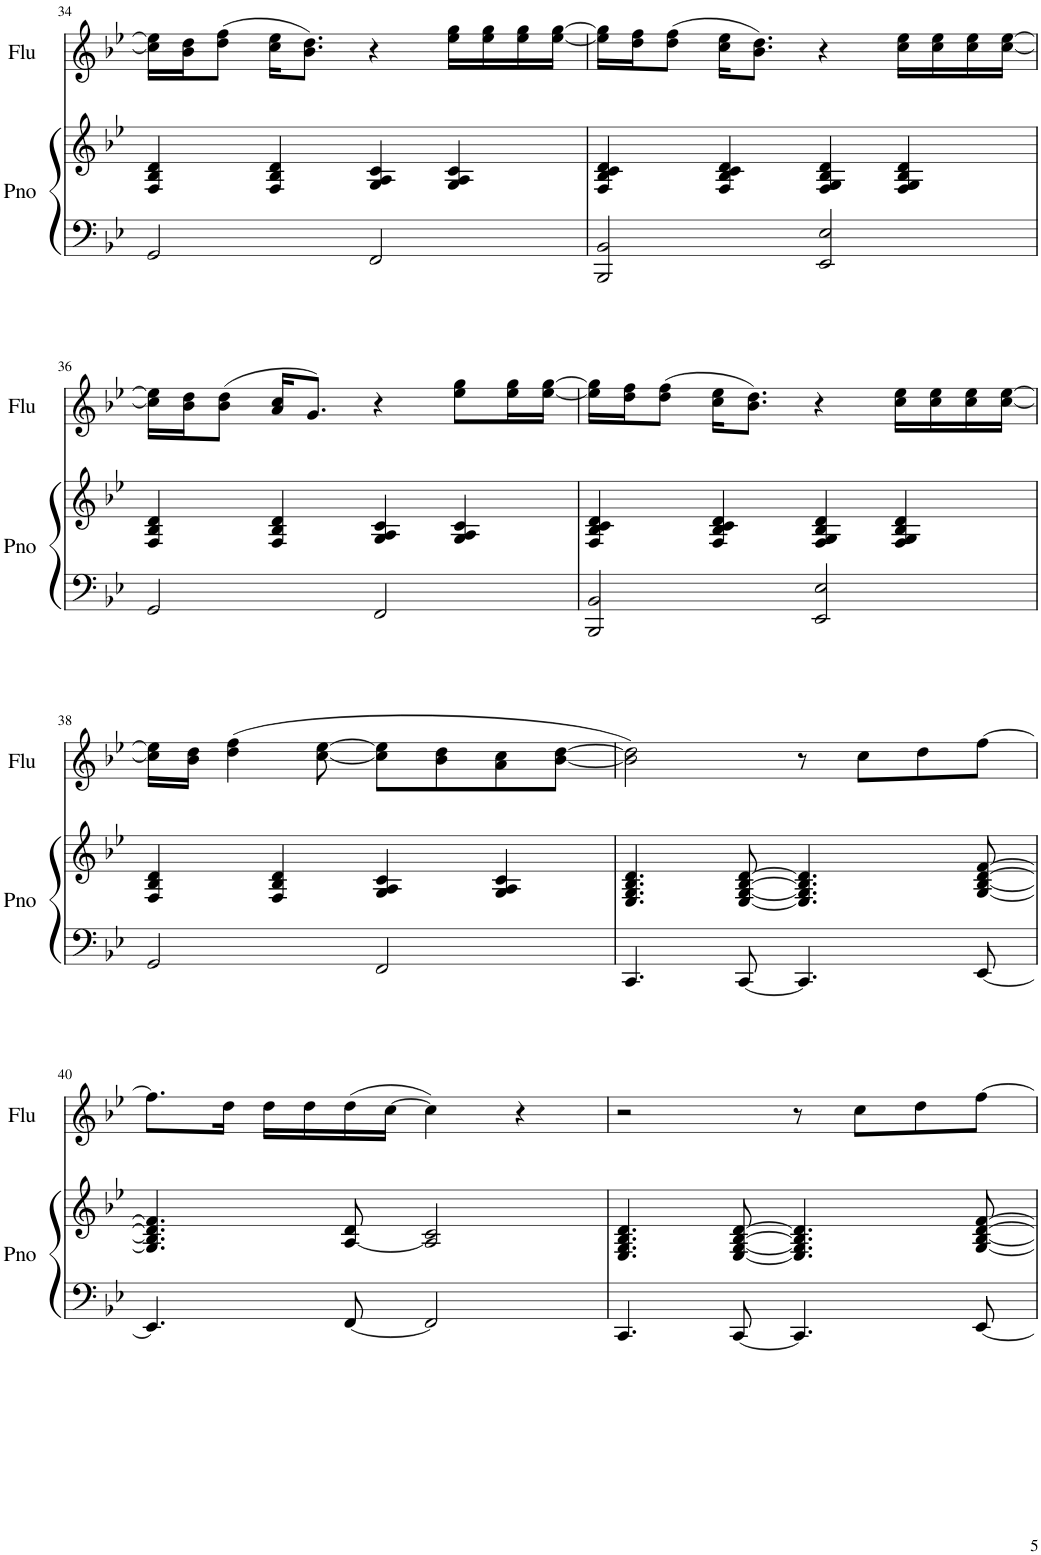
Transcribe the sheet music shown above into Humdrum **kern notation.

**kern	**kern	**kern
*part2	*part2	*part1
*staff3	*staff2	*staff1
*I"Piano	*	*I"Flute
*I'Pno	*	*I'Flu
!!LO:PB:g=z
*clefF4	*clefG2	*clefG2
*k[b-e-]	*k[b-e-]	*k[b-e-]
*M4/4	*M4/4	*M4/4
=34	=34	=34
2GG/	4F/ 4B-/ 4d/	16cc\] 16ee-\]LL
.	.	16b-\ 16dd\J
.	.	(8dd\ 8ff\J
.	4F/ 4B-/ 4d/	16cc\ 16ee-\KL
.	.	8.b-\ 8.dd\J)
2FF/	4G/ 4A/ 4c/	4r
.	4G/ 4A/ 4c/	16ee-\ 16gg\LL
.	.	16ee-\ 16gg\
.	.	16ee-\ 16gg\
.	.	[16ee-\ [16gg\JJ
=35	=35	=35
2BBB-/ 2BB-/	4F/ 4B-/ 4c/ 4d/	16ee-\] 16gg\]LL
.	.	16dd\ 16ff\J
.	.	(8dd\ 8ff\J
.	4F/ 4B-/ 4c/ 4d/	16cc\ 16ee-\KL
.	.	8.b-\ 8.dd\J)
2EE-/ 2E-/	4F/ 4G/ 4B-/ 4d/	4r
.	4F/ 4G/ 4B-/ 4d/	16cc\ 16ee-\LL
.	.	16cc\ 16ee-\
.	.	16cc\ 16ee-\
.	.	[16cc\ [16ee-\JJ
!!LO:LB:g=z
=36	=36	=36
2GG/	4F/ 4B-/ 4d/	16cc\] 16ee-\]LL
.	.	16b-\ 16dd\J
.	.	(8b-\ 8dd\J
.	4F/ 4B-/ 4d/	16a/ 16cc/KL
.	.	8.g/J)
2FF/	4G/ 4A/ 4c/	4r
.	4G/ 4A/ 4c/	8ee-\ 8gg\L
.	.	16ee-\ 16gg\L
.	.	[16ee-\ [16gg\JJ
=37	=37	=37
2BBB-/ 2BB-/	4F/ 4B-/ 4c/ 4d/	16ee-\] 16gg\]LL
.	.	16dd\ 16ff\J
.	.	(8dd\ 8ff\J
.	4F/ 4B-/ 4c/ 4d/	16cc\ 16ee-\KL
.	.	8.b-\ 8.dd\J)
2EE-/ 2E-/	4F/ 4G/ 4B-/ 4d/	4r
.	4F/ 4G/ 4B-/ 4d/	16cc\ 16ee-\LL
.	.	16cc\ 16ee-\
.	.	16cc\ 16ee-\
.	.	[16cc\ [16ee-\JJ
!!LO:LB:g=z
=38	=38	=38
2GG/	4F/ 4B-/ 4d/	16cc\] 16ee-\]LL
.	.	16b-\ 16dd\JJ
.	.	(4dd\ 4ff\
.	4F/ 4B-/ 4d/	.
.	.	[<8cc\ [>8ee-\
2FF/	4G/ 4A/ 4c/	8cc\] 8ee-\]L
.	.	8b-\ 8dd\
.	4G/ 4A/ 4c/	8a\ 8cc\
.	.	[8b-\ [8dd\J
=39	=39	=39
4.CC/	4.E-/ 4.G/ 4.B-/ 4.d/	2b-\] 2dd\])
[<8CC/	[<8E-/ [<8G/ [>8B-/ [>8d/	.
4.CC/]	4.E-/] 4.G/] 4.B-/] 4.d/]	8r
.	.	8cc\L
.	.	8dd\
[8EE-/	[<8G/ [<8B-/ [>8d/ [>8f/	[>8ff\J
!!LO:LB:g=z
=40	=40	=40
4.EE-/]	4.G/] 4.B-/] 4.d/] 4.f/]	8.ff\L]
.	.	16dd\Jk
.	.	16dd\LL
.	.	16dd\
[<8FF/	[<8A/ 8d/	(16dd\
.	.	[>16cc\JJ
2FF/]	2A/] 2c/	4cc\])
.	.	4r
=41	=41	=41
4.CC/	4.E-/ 4.G/ 4.B-/ 4.d/	2r
[<8CC/	[<8E-/ [<8G/ [>8B-/ [>8d/	.
4.CC/]	4.E-/] 4.G/] 4.B-/] 4.d/]	8r
.	.	8cc\L
.	.	8dd\
[8EE-/	[<8G/ [<8B-/ [>8d/ [>8f/	[>8ff\J
=	=	=
*-	*-	*-
